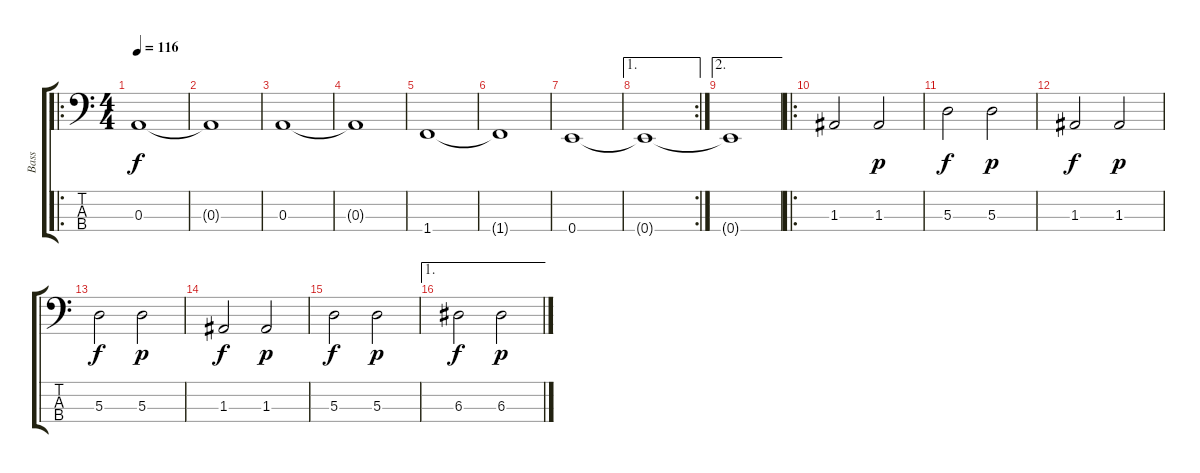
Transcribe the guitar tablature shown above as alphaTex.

\track ("Bass" "Bass") {instrument electricbassfinger}
\staff {score tabs}
\tuning (G2 D2 A1 E1) {hide}
\ro
\ts (4 4)
\tempo 116
\clef f4
\ks c
0.3.1{dy f} |
0.3{t}.1 |
0.3.1 |
0.3{t}.1 |
1.4.1 |
1.4{t}.1 |
0.4.1 |
\ae 1
\rc 2
0.4{t}.1 |
\ae 2
0.4{t}.1 |
\ro
1.3.2 1.3.2{dy p} |
5.3.2{dy f} 5.3.2{dy p} |
1.3.2{dy f} 1.3.2{dy p} |
5.3.2{dy f} 5.3.2{dy p} |
1.3.2{dy f} 1.3.2{dy p} |
5.3.2{dy f} 5.3.2{dy p} |
\ae 1
6.3.2{dy f} 6.3.2{dy p}
